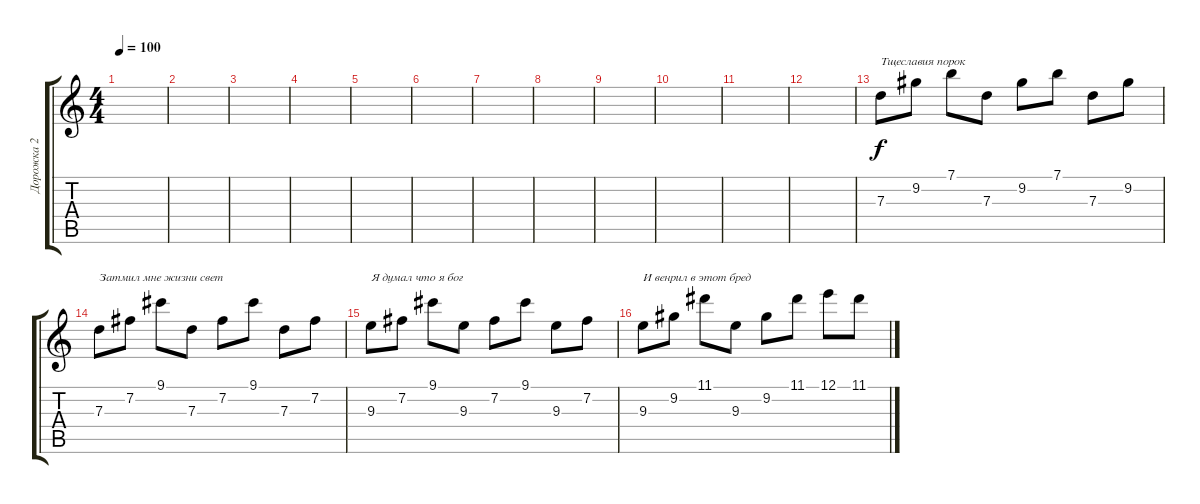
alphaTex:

\track ("Дорожка 2" "Дорожка 2") {instrument electricguitarclean}
\staff {score tabs}
\tuning (E4 B3 G3 D3 A2 E2) {hide}
\ts (4 4)
\tempo 100
\clef g2
\ks c
|
|
|
|
|
|
|
|
|
|
|
|
7.3.8{txt "Тщеславия порок"} 9.2.8 7.1.8 7.3.8 9.2.8 7.1.8 7.3.8 9.2.8 |
7.3.8{txt "Затмил мне жизни свет"} 7.2.8 9.1.8 7.3.8 7.2.8 9.1.8 7.3.8 7.2.8 |
9.3.8{txt "Я думал что я бог"} 7.2.8 9.1.8 9.3.8 7.2.8 9.1.8 9.3.8 7.2.8 |
9.3.8{txt "И венрил в этот бред"} 9.2.8 11.1.8 9.3.8 9.2.8 11.1.8 12.1.8 11.1.8
